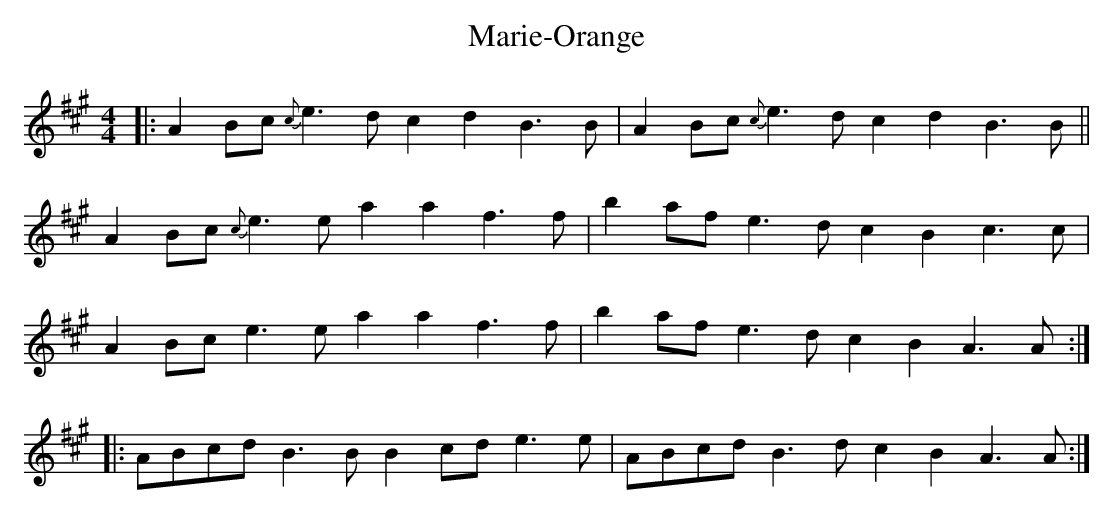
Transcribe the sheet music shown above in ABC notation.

X:1
T: Marie-Orange
M: 4/4
L: 1/8
K: Amaj
|:A2Bc {c}e3d c2d2 B3B|A2Bc {c}e3d c2d2 B3B||
A2Bc {c}e3e a2a2 f3f|b2af e3d c2B2 c3c|
A2Bc e3e a2a2 f3f|b2af e3d c2B2 A3A:|
|:ABcd B3B B2cd e3e|ABcd B3d c2B2 A3A:|
